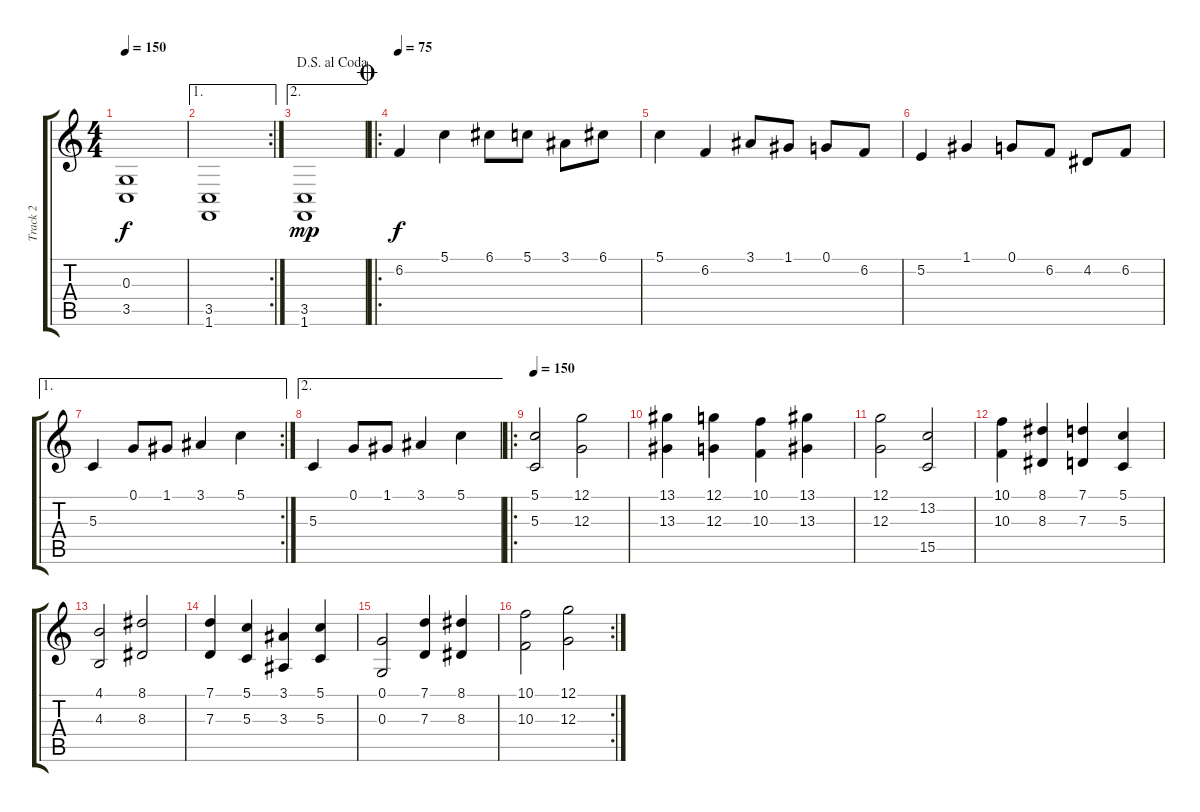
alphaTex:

\track ("Track 2" "Track 2") {instrument stringensemble1}
\staff {score tabs}
\tuning (G4 B3 G3 D3 A2 E2) {hide}
\ts (4 4)
\tempo 150
\clef g2
\ks c
(0.3 3.5).1{dy f} |
\ae 1
\rc 2
(3.5 1.6).1 |
\ae 2
\jump dalsegnoalcoda
(3.5 1.6).1{dy mp} |
\ro
\jump coda
\tempo 75
6.2.4{dy f} 5.1.4 6.1.8 5.1.8 3.1.8 6.1.8 |
5.1.4 6.2.4 3.1.8 1.1.8 0.1.8 6.2.8 |
5.2.4 1.1.4 0.1.8 6.2.8 4.2.8 6.2.8 |
\ae 1
\rc 2
5.3.4 0.1.8 1.1.8 3.1.4 5.1.4 |
\ae 2
5.3.4 0.1.8 1.1.8 3.1.4 5.1.4 |
\ro
\tempo 150
(5.1 5.3).2 (12.1 12.3).2 |
(13.1 13.3).4 (12.1 12.3).4 (10.1 10.3).4 (13.1 13.3).4 |
(12.1 12.3).2 (13.2 15.5).2 |
(10.1 10.3).4 (8.1 8.3).4 (7.1 7.3).4 (5.1 5.3).4 |
(4.1 4.3).2 (8.1 8.3).2 |
(7.1 7.3).4 (5.1 5.3).4 (3.1 3.3).4 (5.1 5.3).4 |
(0.1 0.3).2 (7.1 7.3).4 (8.1 8.3).4 |
\rc 2
(10.1 10.3).2 (12.1 12.3).2
